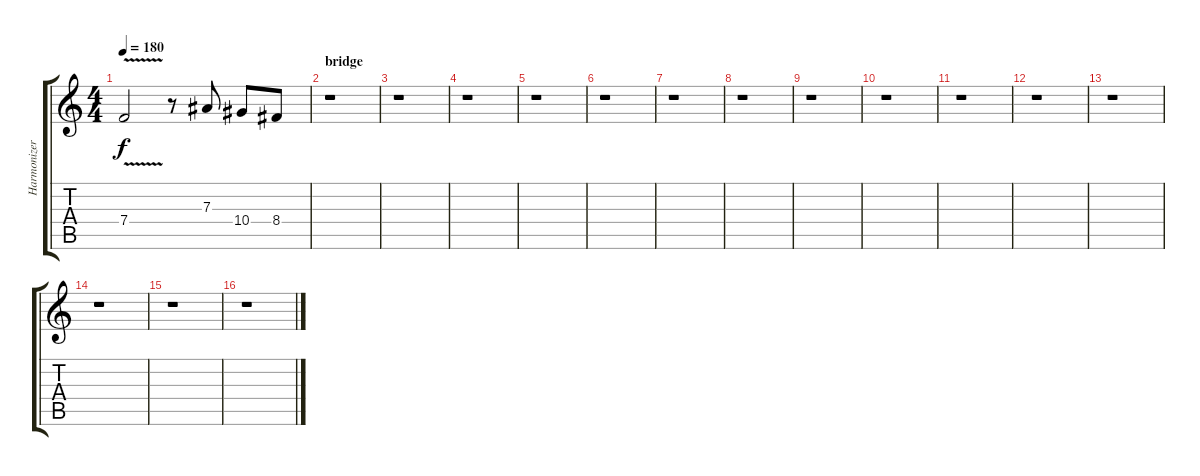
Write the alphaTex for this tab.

\track ("Harmonizer" "Harmonizer") {instrument distortionguitar}
\staff {score tabs}
\tuning (C4 G3 Eb3 Bb2 F2 C2) {hide}
\ts (4 4)
\tempo 180
\clef g2
\ks c
7.4{v}.2{dy f} r.8 7.3.8 10.4.8 8.4.8 |
\section ("" "bridge")
r.1 |
r.1 |
r.1 |
r.1 |
r.1 |
r.1 |
r.1 |
r.1 |
r.1 |
r.1 |
r.1 |
r.1 |
r.1 |
r.1 |
r.1
